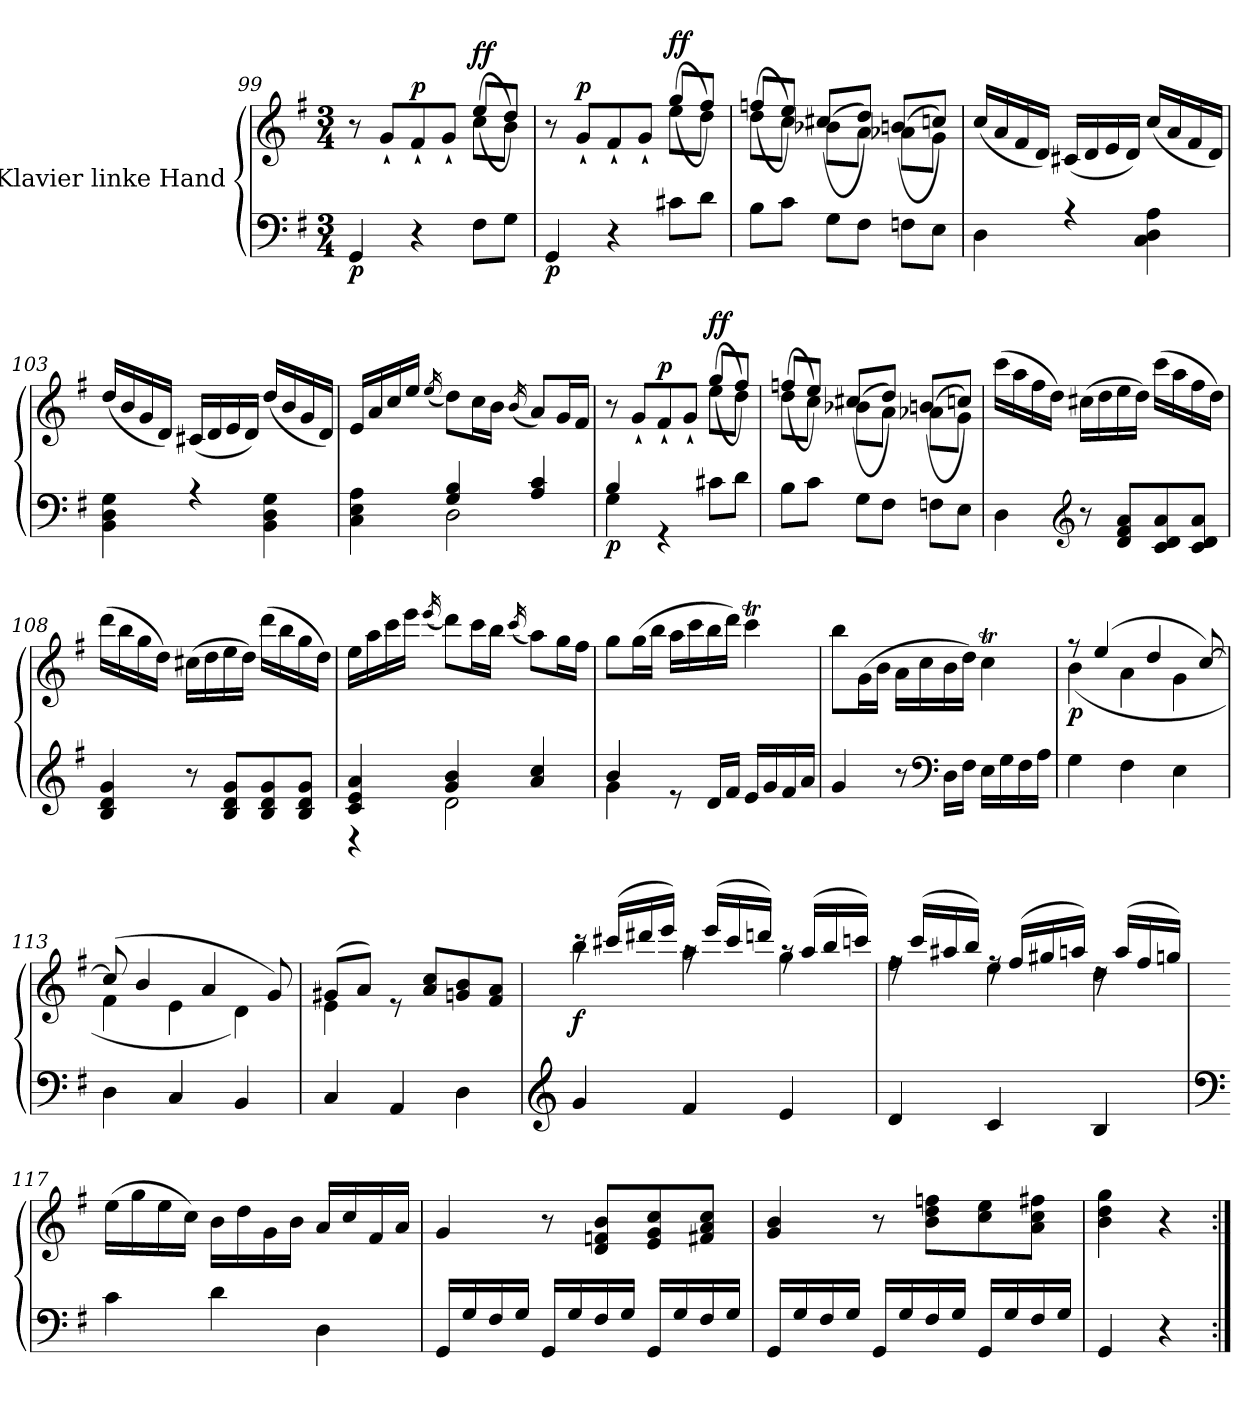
**kern	**kern	**dynam
*part1	*part1	*part1
*staff2	*staff1	*staff1/2
*I"Klavier linke Hand	*	*
*clefF4	*clefG2	*
*k[f#]	*k[f#]	*
*M3/4	*M3/4	*
=99	=99	=99
*	*^	*
!	!	!	!LO:DY:b=2
4GG/	8r	2ryy	p
.	8g`/L	.	.
!	!	!	!LO:DY:a
4r	8f#`/	.	p
.	8g`/J	.	.
!	!	!	!LO:DY:b=2
!	!	!	!LO:DY:n=1:a
8F#\L	(<8cc\L	(>8ee/L	f f
8G\J	8b\J)	8dd/J)	.
=100	=100	=100	=100
!	!	!	!LO:DY:b=2
4GG/	8r	2ryy	p
!	!	!	!LO:DY:a
.	8g`/L	.	p
4r	8f#`/	.	.
.	8g`/J	.	.
!	!	!	!LO:DY:b=2
!	!	!	!LO:DY:n=1:a
8c#X\L	(<8ee\L	(>8gg/L	f f
8d\J	8dd\J)	8ff#/J)	.
=101	=101	=101	=101
8B\L	(<8dd\L	(>8ffn/L	.
8c\J	8cc\J)	8ee/J)	.
8G\L	(<8b-X\L	(>8cc#X/L	.
8F#\J	8a\J)	8dd/J)	.
8Fn\L	(<8a-X\L	(>8bn/L	.
8E\J	8g\J)	8ccn/J)	.
*	*v	*v	*
=102	=102	=102
*^	*	*
2.ryy	4D\	(<16cc/LL	.
.	.	16a/	.
.	.	16f#/	.
.	.	16d/JJ)	.
.	4rA	(<16c#X/LL	.
.	.	16d/	.
.	.	16e/	.
.	.	16d/JJ)	.
.	4C\ 4D\ 4A\	(<16cc/LL	.
.	.	16a/	.
.	.	16f#/	.
.	.	16d/JJ)	.
=103	=103	=103	=103
2.ryy	4BB\ 4D\ 4G\	(<16dd/LL	.
.	.	16b/	.
.	.	16g/	.
.	.	16d/JJ)	.
.	4rA	(<16c#X/LL	.
.	.	16d/	.
.	.	16e/	.
.	.	16d/JJ)	.
.	4BB\ 4D\ 4G\	(<16dd/LL	.
.	.	16b/	.
.	.	16g/	.
.	.	16d/JJ)	.
=104	=104	=104	=104
4ryy	4C\ 4E\ 4A\	16e/LL	.
.	.	16a/	.
.	.	16cc/	.
.	.	16ee/JJ	.
.	.	(<16qee/	.
4G/ 4B/	2D\	8dd\L)	.
.	.	16cc\L	.
.	.	16b\JJ	.
.	.	(<16qb/	.
4A/ 4c/	.	8a/L)	.
.	.	16g/L	.
.	.	16f#/JJ	.
=105	=105	=105	=105
*	*	*^	*
!	!	!	!	!LO:DY:b=2
4B/	4G\	8r	2ryy	p
.	.	8g`/L	.	.
!	!	!	!	!LO:DY:a
4rGG	2ryy	8f#`/	.	p
.	.	8g`/J	.	.
!	!	!	!	!LO:DY:b=2
!	!	!	!	!LO:DY:n=1:a
8c#X\L	.	(<8ee\L	(>8gg/L	f f
8d\J	.	8dd\J)	8ff#/J)	.
*v	*v	*	*	*
=106	=106	=106	=106
8B\L	(<8dd\L	(>8ffn/L	.
8c\J	8cc\J)	8ee/J)	.
8G\L	(<8b-X\L	(>8cc#X/L	.
8F#\J	8a\J)	8dd/J)	.
8Fn\L	(<8a-X\L	(>8bn/L	.
8E\J	8g\J)	8ccn/J)	.
*	*v	*v	*
=107	=107	=107
4D\	(>16ccc\LL	.
.	16aa\	.
.	16ff#\	.
.	16dd\JJ)	.
*clefG2	*	*
8r	(>16cc#X\LL	.
.	16dd\	.
8d/ 8f#/ 8a/L	16ee\	.
.	16dd\JJ)	.
8c/ 8d/ 8a/	(>16ccc\LL	.
.	16aa\	.
8c/ 8d/ 8a/J	16ff#\	.
.	16dd\JJ)	.
=108	=108	=108
4B/ 4d/ 4g/	(>16ddd\LL	.
.	16bb\	.
.	16gg\	.
.	16dd\JJ)	.
8r	(>16cc#X\LL	.
.	16dd\	.
8B/ 8d/ 8g/L	16ee\	.
.	16dd\JJ)	.
8B/ 8d/ 8g/	(>16ddd\LL	.
.	16bb\	.
8B/ 8d/ 8g/J	16gg\	.
.	16dd\JJ)	.
=109	=109	=109
*^	*	*
4c/ 4e/ 4a/	4r	16ee\LL	.
.	.	16aa\	.
.	.	16ccc\	.
.	.	16eee\JJ	.
.	.	(<16qeee/	.
4g/ 4b/	2d\	8ddd\L)	.
.	.	16ccc\L	.
.	.	16bb\JJ	.
.	.	(<16qccc/	.
4a/ 4cc/	.	8aa\L)	.
.	.	16gg\L	.
.	.	16ff#\JJ	.
=110	=110	=110	=110
4b/	4g\	8gg\L	.
.	.	(>16gg\L	.
.	.	16bb\JJ	.
8re	2ryy	16aa\LL	.
.	.	16ccc\	.
16d/LL	.	16bb\	.
16f#/JJ	.	16ddd\JJ)	.
16e/LL	.	4cccT\	.
16g/	.	.	.
16f#/	.	.	.
16a/JJ	.	.	.
*v	*v	*	*
=111	=111	=111
4g/	8bb\L	.
.	(>16g\L	.
.	16b\JJ	.
8r	16a\LL	.
.	16cc\	.
*clefF4	*	*
16D\LL	16b\	.
16F#\JJ	16dd\JJ)	.
16E\LL	4ccT\	.
16G\	.	.
16F#\	.	.
16A\JJ	.	.
=112	=112	=112
*	*^	*
!	!	!	!LO:DY:b
4G\	8r	(<4b\	p
.	(>4ee/	.	.
4F#\	.	4a\	.
.	4dd/	.	.
4E\	.	4g\	.
.	[8cc/)	.	.
=113	=113	=113	=113
4D\	(>8cc/]	4f#\	.
.	4b/	.	.
4C/	.	4e\	.
.	4a/	.	.
4BB/	.	4d\)	.
.	8g/)	.	.
=114	=114	=114	=114
4C/	(>8g#X/L	4e\	.
.	8a/J)	.	.
4AA/	8re	2ryy	.
.	8a/ 8cc/L	.	.
4D\	8gn/ 8b/	.	.
.	8f#/ 8a/J	.	.
=115	=115	=115	=115
*clefG2	*	*	*
!	!	!	!LO:DY:b
4g/	16rccc	4bb\	f
.	(>16ccc#X/LL	.	.
.	16ddd#X/	.	.
.	16eee/JJ)	.	.
4f#/	16raa	4aa\	.
.	(>16eee/LL	.	.
.	16ccc#/	.	.
.	16dddn/JJ)	.	.
4e/	16raa	4gg\	.
.	(>16aa/LL	.	.
.	16bb/	.	.
.	16cccn/JJ)	.	.
=116	=116	=116	=116
4d/	16rff	4ff#\	.
.	(>16ccc/LL	.	.
.	16aa#X/	.	.
.	16bb/JJ)	.	.
4c/	16rff	4ee\	.
.	(>16ff#/LL	.	.
.	16gg#X/	.	.
.	16aan/JJ)	.	.
4B/	16rdd	4dd\	.
.	(>16aa/LL	.	.
.	16ff#/	.	.
.	16ggn/JJ)	.	.
*	*v	*v	*
=117	=117	=117
*clefF4	*	*
4c\	(>16ee\LL	.
.	16gg\	.
.	16ee\	.
.	16cc\JJ)	.
4d\	16b\LL	.
.	16dd\	.
.	16g\	.
.	16b\JJ	.
4D\	16a/LL	.
.	16cc/	.
.	16f#/	.
.	16a/JJ	.
=118	=118	=118
16GG/LL	4g/	.
16G/	.	.
16F#/	.	.
16G/JJ	.	.
16GG/LL	8r	.
16G/	.	.
16F#/	8d/ 8fn/ 8b/L	.
16G/JJ	.	.
16GG/LL	8e/ 8g/ 8cc/	.
16G/	.	.
16F#/	8f#X/ 8a/ 8cc/J	.
16G/JJ	.	.
=119	=119	=119
16GG/LL	4g/ 4b/	.
16G/	.	.
16F#/	.	.
16G/JJ	.	.
16GG/LL	8r	.
16G/	.	.
16F#/	8b\ 8dd\ 8ffn\L	.
16G/JJ	.	.
16GG/LL	8cc\ 8ee\	.
16G/	.	.
16F#/	8a\ 8cc\ 8ff#X\J	.
16G/JJ	.	.
=120	=120	=120
4GG/	4b\ 4dd\ 4gg\	.
4r	4r	.
=:|!	=:|!	=:|!
*-	*-	*-
